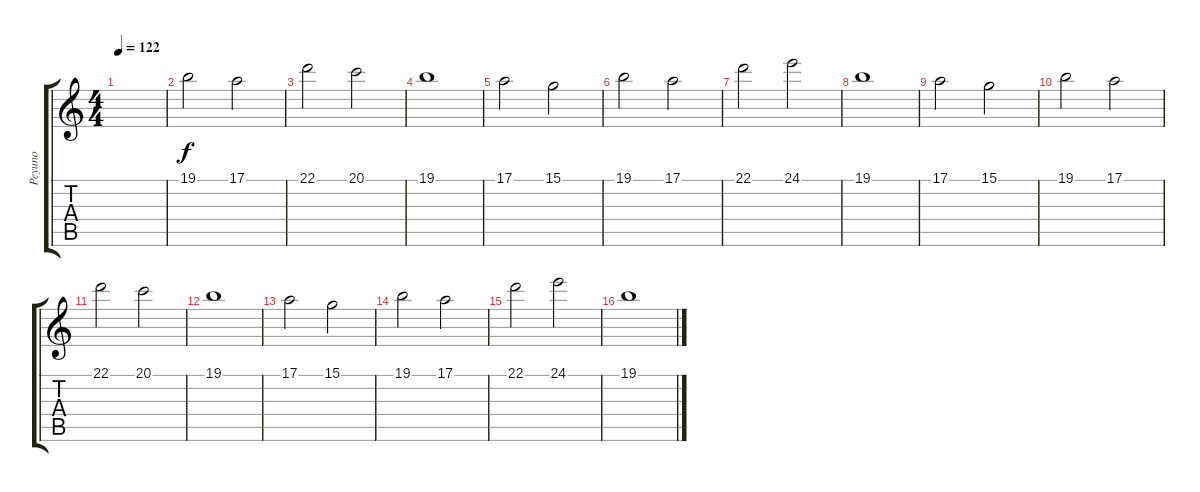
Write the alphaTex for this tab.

\track ("Peyuno" "Peyuno") {instrument stringensemble2}
\staff {score tabs}
\tuning (E4 B3 G3 D3 A2 E2) {hide}
\ts (4 4)
\tempo 122
\clef g2
\ks c
|
19.1.2 17.1.2 |
22.1.2 20.1.2 |
19.1.1 |
17.1.2 15.1.2 |
19.1.2 17.1.2 |
22.1.2 24.1.2 |
19.1.1 |
17.1.2 15.1.2 |
19.1.2 17.1.2 |
22.1.2 20.1.2 |
19.1.1 |
17.1.2 15.1.2 |
19.1.2 17.1.2 |
22.1.2 24.1.2 |
19.1.1
